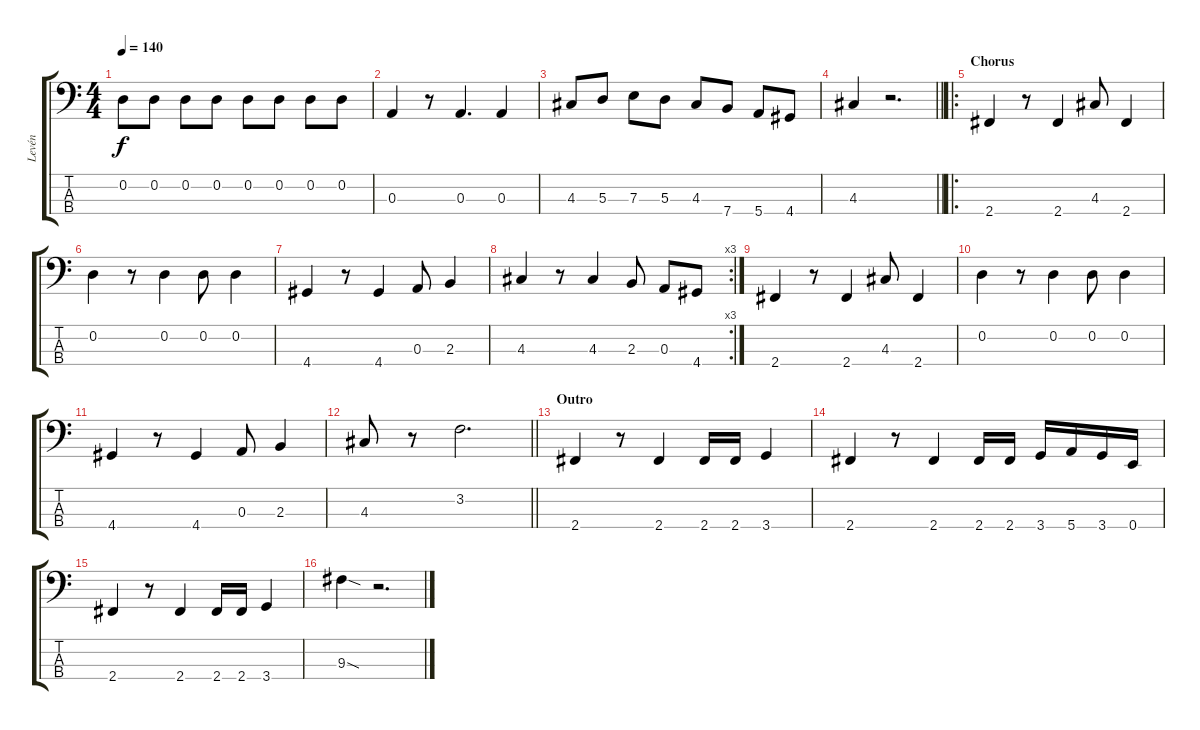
\track ("Levén" "Levén") {instrument electricbasspick}
\staff {score tabs}
\tuning (G2 D2 A1 E1) {hide}
\ts (4 4)
\tempo 140
\clef f4
\ks c
0.2.8{dy f} 0.2.8 0.2.8 0.2.8 0.2.8 0.2.8 0.2.8 0.2.8 |
0.3.4 r.8 0.3.4{d} 0.3.4 |
4.3.8 5.3.8 7.3.8 5.3.8 4.3.8 7.4.8 5.4.8 4.4.8 |
\barLineRight lightlight
4.3.4 r.2{d} |
\ro
\section ("" "Chorus")
2.4.4 r.8 2.4.4 4.3.8 2.4.4 |
0.2.4 r.8 0.2.4 0.2.8 0.2.4 |
4.4.4 r.8 4.4.4 0.3.8 2.3.4 |
\rc 3
4.3.4 r.8 4.3.4 2.3.8 0.3.8 4.4.8 |
2.4.4 r.8 2.4.4 4.3.8 2.4.4 |
0.2.4 r.8 0.2.4 0.2.8 0.2.4 |
4.4.4 r.8 4.4.4 0.3.8 2.3.4 |
\barLineRight lightlight
4.3.8 r.8 3.2.2{d} |
\section ("" "Outro")
2.4.4 r.8 2.4.4 2.4.16 2.4.16 3.4.4 |
2.4.4 r.8 2.4.4 2.4.16 2.4.16 3.4.16 5.4.16 3.4.16 0.4.16 |
2.4.4 r.8 2.4.4 2.4.16 2.4.16 3.4.4 |
9.3{sod}.4 r.2{d}
